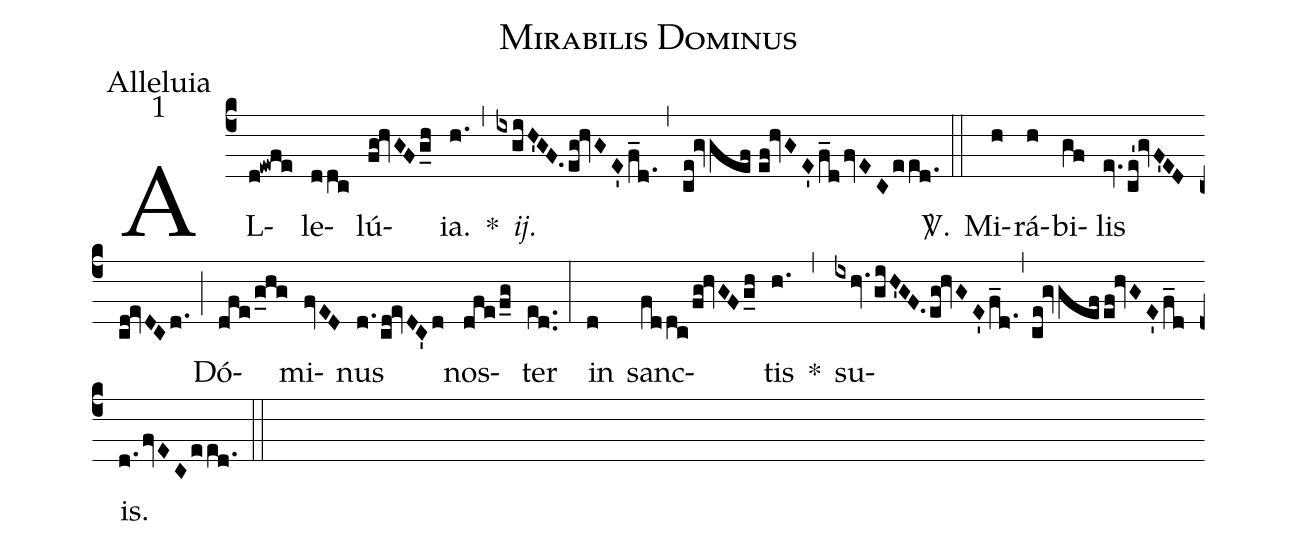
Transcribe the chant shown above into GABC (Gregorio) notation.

name:Mirabilis Dominus;
office-part:Alleluia;
mode:1;
%%
name:Mirabilis Dominus;
office-part:Alleluia;
mode:1;
book:Graduale Romanum, 1961, p. 414;
transcriber:Andrew Hinkley;
%%
(c4) AL(d!ewfe)le(ddc)lú(fg!hvGF/g_h)ia.(h.) *(,) <i>ij.</i>(ixgiH'GF./eg!hvGE'/f_d.) (,) (ce!gvgef//ef!hvGE'/f_d/fvEC/eed.) <sp>V/</sp>.(::) Mi(h)rá(h)bi(gf)lis(ev./ce'!gvF'ED//cd!evDCd.) (;) Dó(dfe/g_hg)mi(fvED)nus(d./cd!evDC'd) nos(dfe/f_g)ter(ed..) (:) in(d) sanc(fddc/fg!hvGF/g_h)tis(h.) *(,) su(ixhv./giH'GF./eg!hvGE'/f_d.,ce!gvgef/ef!hvGE'/f_d)is.(d.fvEC/eed.) (::)
